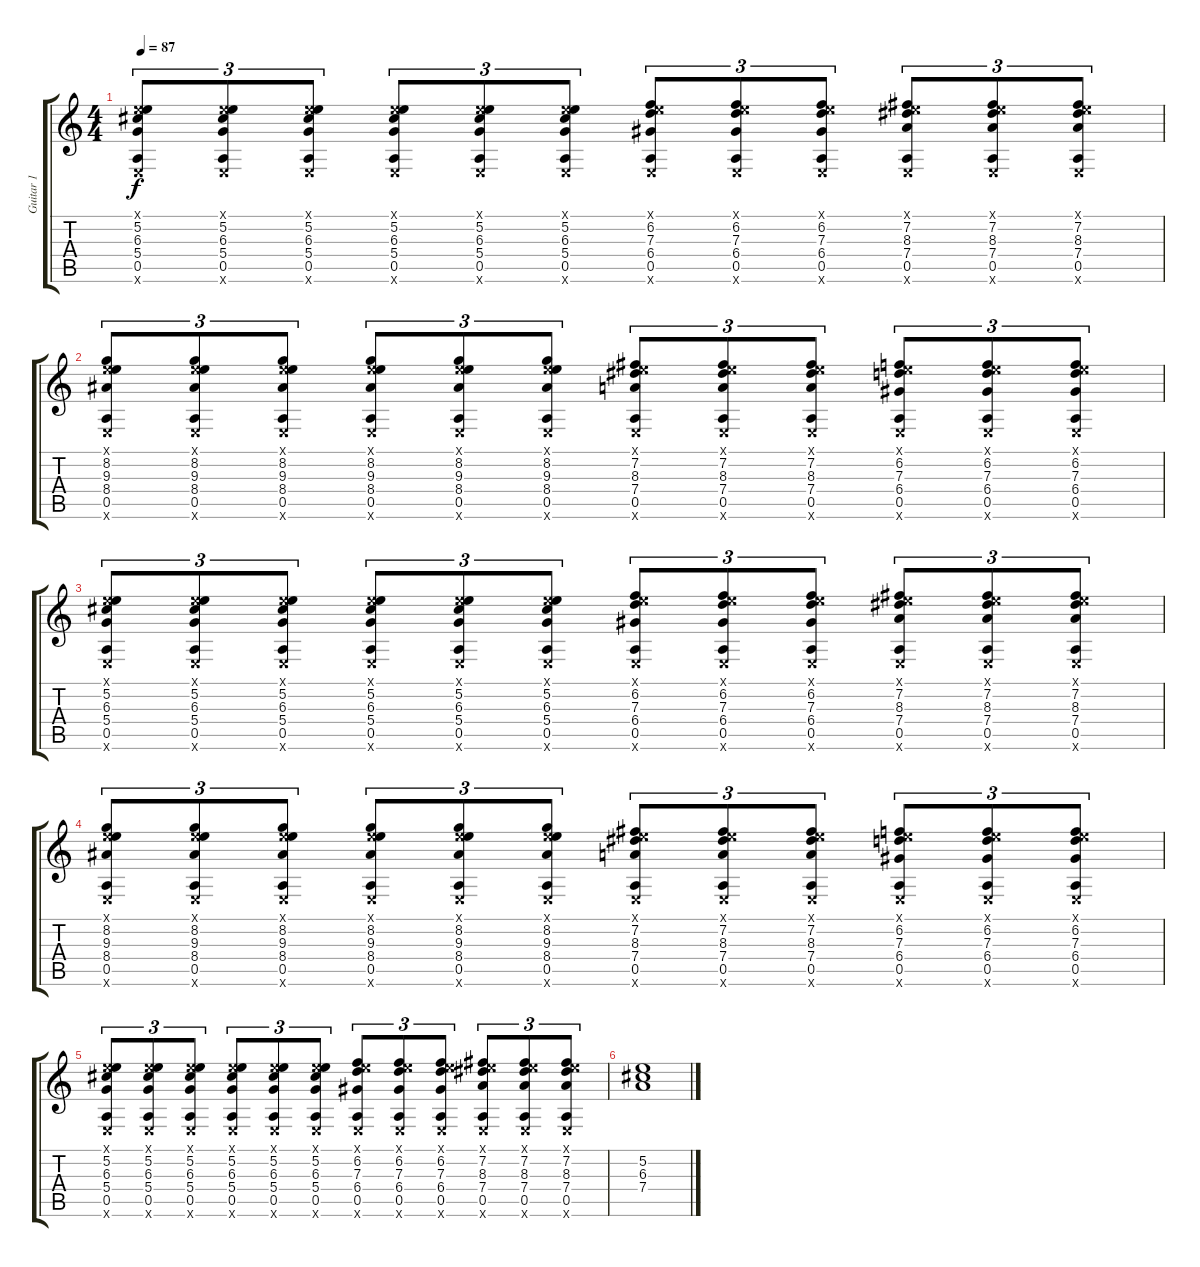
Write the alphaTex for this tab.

\track ("Guitar 1" "Guitar 1") {instrument distortionguitar}
\staff {score tabs}
\tuning (E4 B3 G3 D3 A2 E2) {hide}
\ts (4 4)
\tempo 87
\clef g2
\ks c
(0.1{x} 5.2 6.3 5.4 0.5 0.6{x}).8{tu (3 2) dy f} (0.1{x} 5.2 6.3 5.4 0.5 0.6{x}).8{tu (3 2)} (0.1{x} 5.2 6.3 5.4 0.5 0.6{x}).8{tu (3 2)} (0.1{x} 5.2 6.3 5.4 0.5 0.6{x}).8{tu (3 2)} (0.1{x} 5.2 6.3 5.4 0.5 0.6{x}).8{tu (3 2)} (0.1{x} 5.2 6.3 5.4 0.5 0.6{x}).8{tu (3 2)} (0.1{x} 6.2 7.3 6.4 0.5 0.6{x}).8{tu (3 2)} (0.1{x} 6.2 7.3 6.4 0.5 0.6{x}).8{tu (3 2)} (0.1{x} 6.2 7.3 6.4 0.5 0.6{x}).8{tu (3 2)} (0.1{x} 7.2 8.3 7.4 0.5 0.6{x}).8{tu (3 2)} (0.1{x} 7.2 8.3 7.4 0.5 0.6{x}).8{tu (3 2)} (0.1{x} 7.2 8.3 7.4 0.5 0.6{x}).8{tu (3 2)} |
(0.1{x} 8.2 9.3 8.4 0.5 0.6{x}).8{tu (3 2)} (0.1{x} 8.2 9.3 8.4 0.5 0.6{x}).8{tu (3 2)} (0.1{x} 8.2 9.3 8.4 0.5 0.6{x}).8{tu (3 2)} (0.1{x} 8.2 9.3 8.4 0.5 0.6{x}).8{tu (3 2)} (0.1{x} 8.2 9.3 8.4 0.5 0.6{x}).8{tu (3 2)} (0.1{x} 8.2 9.3 8.4 0.5 0.6{x}).8{tu (3 2)} (0.1{x} 7.2 8.3 7.4 0.5 0.6{x}).8{tu (3 2)} (0.1{x} 7.2 8.3 7.4 0.5 0.6{x}).8{tu (3 2)} (0.1{x} 7.2 8.3 7.4 0.5 0.6{x}).8{tu (3 2)} (0.1{x} 6.2 7.3 6.4 0.5 0.6{x}).8{tu (3 2)} (0.1{x} 6.2 7.3 6.4 0.5 0.6{x}).8{tu (3 2)} (0.1{x} 6.2 7.3 6.4 0.5 0.6{x}).8{tu (3 2)} |
(0.1{x} 5.2 6.3 5.4 0.5 0.6{x}).8{tu (3 2)} (0.1{x} 5.2 6.3 5.4 0.5 0.6{x}).8{tu (3 2)} (0.1{x} 5.2 6.3 5.4 0.5 0.6{x}).8{tu (3 2)} (0.1{x} 5.2 6.3 5.4 0.5 0.6{x}).8{tu (3 2)} (0.1{x} 5.2 6.3 5.4 0.5 0.6{x}).8{tu (3 2)} (0.1{x} 5.2 6.3 5.4 0.5 0.6{x}).8{tu (3 2)} (0.1{x} 6.2 7.3 6.4 0.5 0.6{x}).8{tu (3 2)} (0.1{x} 6.2 7.3 6.4 0.5 0.6{x}).8{tu (3 2)} (0.1{x} 6.2 7.3 6.4 0.5 0.6{x}).8{tu (3 2)} (0.1{x} 7.2 8.3 7.4 0.5 0.6{x}).8{tu (3 2)} (0.1{x} 7.2 8.3 7.4 0.5 0.6{x}).8{tu (3 2)} (0.1{x} 7.2 8.3 7.4 0.5 0.6{x}).8{tu (3 2)} |
(0.1{x} 8.2 9.3 8.4 0.5 0.6{x}).8{tu (3 2)} (0.1{x} 8.2 9.3 8.4 0.5 0.6{x}).8{tu (3 2)} (0.1{x} 8.2 9.3 8.4 0.5 0.6{x}).8{tu (3 2)} (0.1{x} 8.2 9.3 8.4 0.5 0.6{x}).8{tu (3 2)} (0.1{x} 8.2 9.3 8.4 0.5 0.6{x}).8{tu (3 2)} (0.1{x} 8.2 9.3 8.4 0.5 0.6{x}).8{tu (3 2)} (0.1{x} 7.2 8.3 7.4 0.5 0.6{x}).8{tu (3 2)} (0.1{x} 7.2 8.3 7.4 0.5 0.6{x}).8{tu (3 2)} (0.1{x} 7.2 8.3 7.4 0.5 0.6{x}).8{tu (3 2)} (0.1{x} 6.2 7.3 6.4 0.5 0.6{x}).8{tu (3 2)} (0.1{x} 6.2 7.3 6.4 0.5 0.6{x}).8{tu (3 2)} (0.1{x} 6.2 7.3 6.4 0.5 0.6{x}).8{tu (3 2)} |
(0.1{x} 5.2 6.3 5.4 0.5 0.6{x}).8{tu (3 2)} (0.1{x} 5.2 6.3 5.4 0.5 0.6{x}).8{tu (3 2)} (0.1{x} 5.2 6.3 5.4 0.5 0.6{x}).8{tu (3 2)} (0.1{x} 5.2 6.3 5.4 0.5 0.6{x}).8{tu (3 2)} (0.1{x} 5.2 6.3 5.4 0.5 0.6{x}).8{tu (3 2)} (0.1{x} 5.2 6.3 5.4 0.5 0.6{x}).8{tu (3 2)} (0.1{x} 6.2 7.3 6.4 0.5 0.6{x}).8{tu (3 2)} (0.1{x} 6.2 7.3 6.4 0.5 0.6{x}).8{tu (3 2)} (0.1{x} 6.2 7.3 6.4 0.5 0.6{x}).8{tu (3 2)} (0.1{x} 7.2 8.3 7.4 0.5 0.6{x}).8{tu (3 2)} (0.1{x} 7.2 8.3 7.4 0.5 0.6{x}).8{tu (3 2)} (0.1{x} 7.2 8.3 7.4 0.5 0.6{x}).8{tu (3 2)} |
(5.2 6.3 7.4).1{volume 0}
